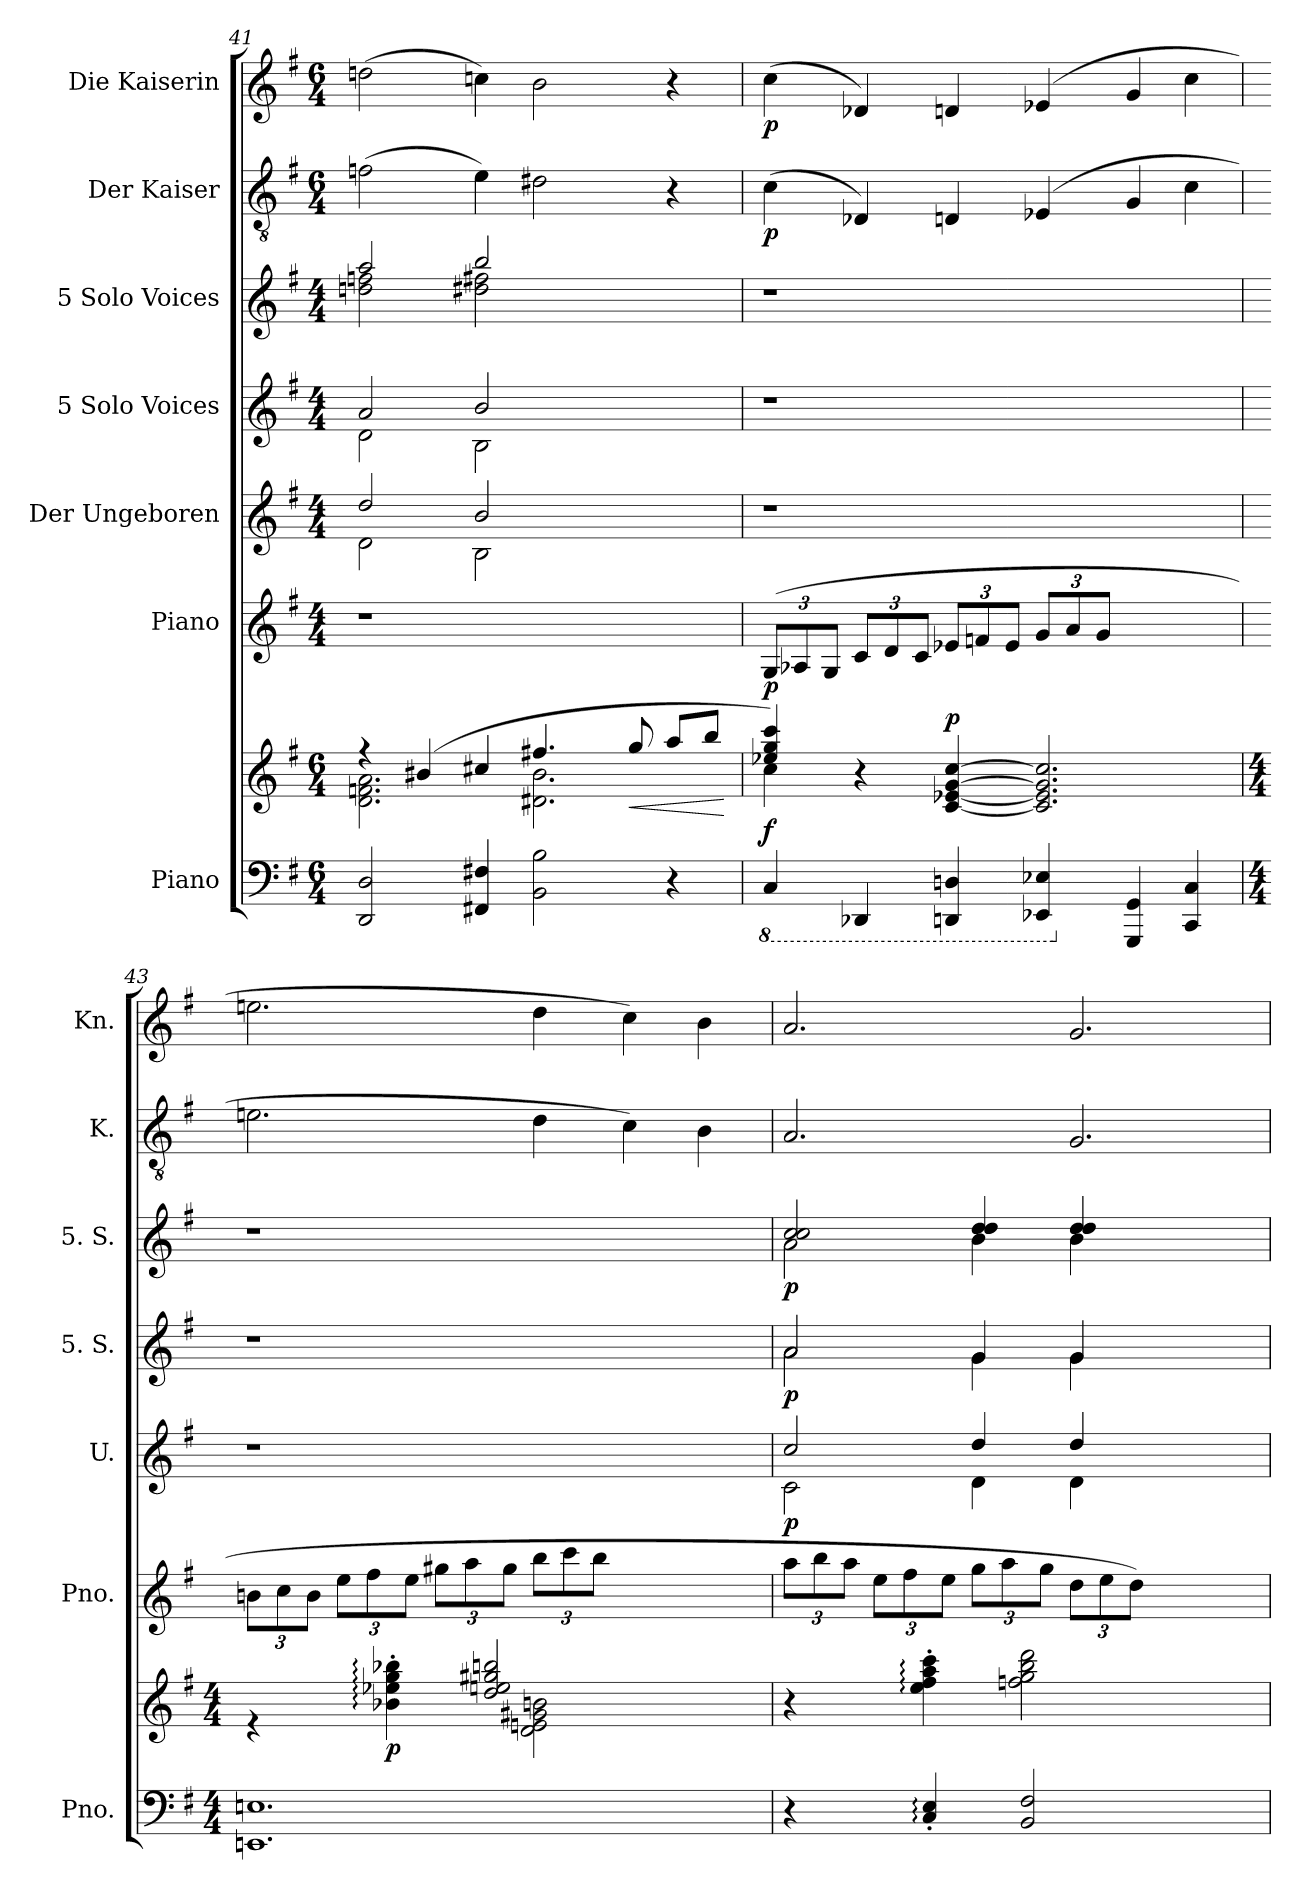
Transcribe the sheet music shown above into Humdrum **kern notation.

**kern	**kern	**dynam	**kern	**dynam	**kern	**dynam	**kern	**dynam	**kern	**dynam	**kern	**dynam	**kern	**dynam
*part7	*part7	*part7	*part6	*part6	*part5	*part5	*part4	*part4	*part3	*part3	*part2	*part2	*part1	*part1
*staff8	*staff7	*staff7/8	*staff6	*staff6	*staff5	*staff5	*staff4	*staff4	*staff3	*staff3	*staff2	*staff2	*staff1	*staff1
*I"Piano	*	*	*I"Piano	*	*I"Der Ungeboren	*	*I"5 Solo Voices	*	*I"5 Solo Voices	*	*I"Der Kaiser	*	*I"Die Kaiserin	*
*I'Pno.	*	*	*I'Pno.	*	*I'U.	*	*I'5. S.	*	*I'5. S.	*	*I'K.	*	*I'Kn.	*
!!LO:PB:g=z
*clefF4	*clefG2	*	*clefG2	*	*clefG2	*	*clefG2	*	*clefG2	*	*clefGv2	*	*clefG2	*
*k[f#]	*k[f#]	*	*k[f#]	*	*k[f#]	*	*k[f#]	*	*k[f#]	*	*k[f#]	*	*k[f#]	*
*M6/4	*M6/4	*	*M4/4	*	*M4/4	*	*M4/4	*	*M4/4	*	*M6/4	*	*M6/4	*
=41	=41	=41	=41	=41	=41	=41	=41	=41	=41	=41	=41	=41	=41	=41
*	*^	*	*	*	*^	*	*^	*	*^	*	*	*	*	*
2DD/ 2D/	4r	2.d\ 2.fn\ 2.a\	.	1r	.	2dd/	2d\	.	2a/	2d\	.	2aa/	2ddn\ 2ffn\	.	(>2fn\	.	(>2ddn\	.
.	(>4b#X/	.	.	.	.	.	.	.	.	.	.	.	.	.	.	.	.	.
4FF#X/ 4F#X/	4cc#X/	.	.	.	.	2b/	2B\	.	2b/	2B\	.	2bb/	2dd#X\ 2ff#X\	.	4e\)	.	4ccn\)	.
2BB\ 2B\	4.ff#X/	2.d#X\ 2.b#\	.	.	.	.	.	.	.	.	.	.	.	.	2d#X\	.	2b\	.
.	.	.	.	2ryy	.	2ryy	2ryy	.	2ryy	2ryy	.	2ryy	2ryy	.	.	.	.	.
!	!	!	!LO:HP:b	!	!	!	!	!	!	!	!	!	!	!	!	!	!	!
.	8gg/	.	<	.	.	.	.	.	.	.	.	.	.	.	.	.	.	.
4r	8aa/L	.	.	.	.	.	.	.	.	.	.	.	.	.	4r	.	4r	.
.	8bb/J	.	.	.	.	.	.	.	.	.	.	.	.	.	.	.	.	.
*	*	*	*	*	*	*v	*v	*	*	*	*	*v	*v	*	*	*	*	*
*	*v	*v	*	*	*	*	*	*v	*v	*	*	*	*	*	*	*
.	.	[	.	.	.	.	.	.	.	.	.	.	.	.
=42	=42	=42	=42	=42	=42	=42	=42	=42	=42	=42	=42	=42	=42	=42
*8ba	*	*	*	*	*	*	*	*	*	*	*	*	*	*
*	*^	*	*	*	*	*	*	*	*	*	*	*	*	*
*	*	*	*	*Xbrackettup	*	*	*	*	*	*	*	*	*	*	*
!	!	!	!LO:DY:a=2	!	!LO:DY:b	!	!	!	!	!	!	!	!LO:DY:b	!	!LO:DY:b
4CC/	4ee-X/ 4gg/ 4ccc/)	4cc\	f	(>12G/L	p	1r	.	1r	.	1r	.	(>4c\	p	(>4cc\	p
.	.	.	.	12A-X/	.	.	.	.	.	.	.	.	.	.	.
.	.	.	.	12G/J	.	.	.	.	.	.	.	.	.	.	.
4DDD-X/	4r	1ryy	.	12c/L	.	.	.	.	.	.	.	4D-X/)	.	4d-X/)	.
.	.	.	.	12d/	.	.	.	.	.	.	.	.	.	.	.
.	.	.	.	12c/J	.	.	.	.	.	.	.	.	.	.	.
!	!	!	!LO:DY:a	!	!	!	!	!	!	!	!	!	!	!	!
4DDDn/ 4DDn/	[4c/ [4e-X/ [4g/ [4cc/	.	p	12e-X/L	.	.	.	.	.	.	.	4Dn/	.	4dn/	.
.	.	.	.	12fn/	.	.	.	.	.	.	.	.	.	.	.
.	.	.	.	12e-/J	.	.	.	.	.	.	.	.	.	.	.
4EEE-X/ 4EE-X/	2.c/] 2.e-/] 2.g/] 2.cc/]	.	.	12g/L	.	.	.	.	.	.	.	(>4E-X/	.	(>4e-X/	.
.	.	.	.	12a/	.	.	.	.	.	.	.	.	.	.	.
.	.	.	.	12g/J	.	.	.	.	.	.	.	.	.	.	.
*X8ba	*	*	*	*	*	*	*	*	*	*	*	*	*	*	*
4GGG/ 4GG/	.	.	.	2ryy	.	2ryy	.	2ryy	.	2ryy	.	4G/	.	4g/	.
4CC/ 4C/	.	4ryy	.	.	.	.	.	.	.	.	.	4c\	.	4cc\	.
=43	=43	=43	=43	=43	=43	=43	=43	=43	=43	=43	=43	=43	=43	=43	=43
*M4/4	*M4/4	*	*	*	*	*	*	*	*	*	*	*	*	*	*
!	!LO:N:vis=4	!	!	!	!	!	!	!	!	!	!	!	!	!	!
1.EEn 1.En	4.re	2.ryy	.	12bn\L	.	1r	.	1r	.	1r	.	2.en\	.	2.een\	.
.	.	.	.	12cc\	.	.	.	.	.	.	.	.	.	.	.
.	.	.	.	12b\J	.	.	.	.	.	.	.	.	.	.	.
.	.	.	.	12ee\L	.	.	.	.	.	.	.	.	.	.	.
.	.	.	.	12ff#\	.	.	.	.	.	.	.	.	.	.	.
!	!	!	!LO:DY:b	!	!	!	!	!	!	!	!	!	!	!	!
.	4b-X\:' 4ee-X\:' 4gg\:' 4bb-X\:'	.	p	.	.	.	.	.	.	.	.	.	.	.	.
.	.	.	.	12ee\J	.	.	.	.	.	.	.	.	.	.	.
.	.	.	.	12gg#X\L	.	.	.	.	.	.	.	.	.	.	.
.	.	.	.	12aa\	.	.	.	.	.	.	.	.	.	.	.
.	2dd/ 2een/ 2gg#X/ 2bbn/	.	.	.	.	.	.	.	.	.	.	.	.	.	.
.	.	.	.	12gg#\J	.	.	.	.	.	.	.	.	.	.	.
.	.	2d\ 2en\ 2g#X\ 2bn\	.	12bb\L	.	.	.	.	.	.	.	4d\	.	4dd\	.
.	.	.	.	12ccc\	.	.	.	.	.	.	.	.	.	.	.
.	.	.	.	12bb\J	.	.	.	.	.	.	.	.	.	.	.
.	.	.	.	2ryy	.	2ryy	.	2ryy	.	2ryy	.	4c\)	.	4cc\)	.
.	4ryy	.	.	.	.	.	.	.	.	.	.	.	.	.	.
.	.	4ryy	.	.	.	.	.	.	.	.	.	4B\	.	4b\	.
.	8ryy	.	.	.	.	.	.	.	.	.	.	.	.	.	.
*	*v	*v	*	*	*	*	*	*	*	*	*	*	*	*	*
=44	=44	=44	=44	=44	=44	=44	=44	=44	=44	=44	=44	=44	=44	=44
!LO:N:vis=4	!LO:N:vis=4	!	!	!	!	!LO:DY:b	!	!LO:DY:b	!	!LO:DY:b	!	!	!	!
*	*	*	*	*	*^	*	*^	*	*^	*	*	*	*	*
4.r	4.r	.	12aa\L	.	2cc/	2c\	p	2a/	2a\	p	2cc/ 2cc/	2a\	p	2.A/	.	2.a/	.
.	.	.	12bb\	.	.	.	.	.	.	.	.	.	.	.	.	.	.
.	.	.	12aa\J	.	.	.	.	.	.	.	.	.	.	.	.	.	.
.	.	.	12ee\L	.	.	.	.	.	.	.	.	.	.	.	.	.	.
.	.	.	12ff#\	.	.	.	.	.	.	.	.	.	.	.	.	.	.
4C/:' 4E/:'	4ee\:' 4ff#\:' 4aa\:' 4ccc\:'	.	.	.	.	.	.	.	.	.	.	.	.	.	.	.	.
.	.	.	12ee\J	.	.	.	.	.	.	.	.	.	.	.	.	.	.
.	.	.	12gg\L	.	4dd/	4d\	.	4g/	4g\	.	4dd/ 4dd/	4b\	.	.	.	.	.
.	.	.	12aa\	.	.	.	.	.	.	.	.	.	.	.	.	.	.
2BB/ 2F#/	2ffn\ 2gg\ 2bb\ 2ddd\	.	.	.	.	.	.	.	.	.	.	.	.	.	.	.	.
.	.	.	12gg\J	.	.	.	.	.	.	.	.	.	.	.	.	.	.
.	.	.	12dd\L	.	4dd/	4d\	.	4g/	4g\	.	4dd/ 4dd/	4b\	.	2.G/	.	2.g/	.
.	.	.	12ee\	.	.	.	.	.	.	.	.	.	.	.	.	.	.
.	.	.	12dd\J)	.	.	.	.	.	.	.	.	.	.	.	.	.	.
.	.	.	2ryy	.	2ryy	2ryy	.	2ryy	2ryy	.	2ryy	2ryy	.	.	.	.	.
4.ryy	4.ryy	.	.	.	.	.	.	.	.	.	.	.	.	.	.	.	.
*	*	*	*	*	*v	*v	*	*	*	*	*v	*v	*	*	*	*	*
*	*	*	*	*	*	*	*v	*v	*	*	*	*	*	*	*
=	=	=	=	=	=	=	=	=	=	=	=	=	=	=
*-	*-	*-	*-	*-	*-	*-	*-	*-	*-	*-	*-	*-	*-	*-
